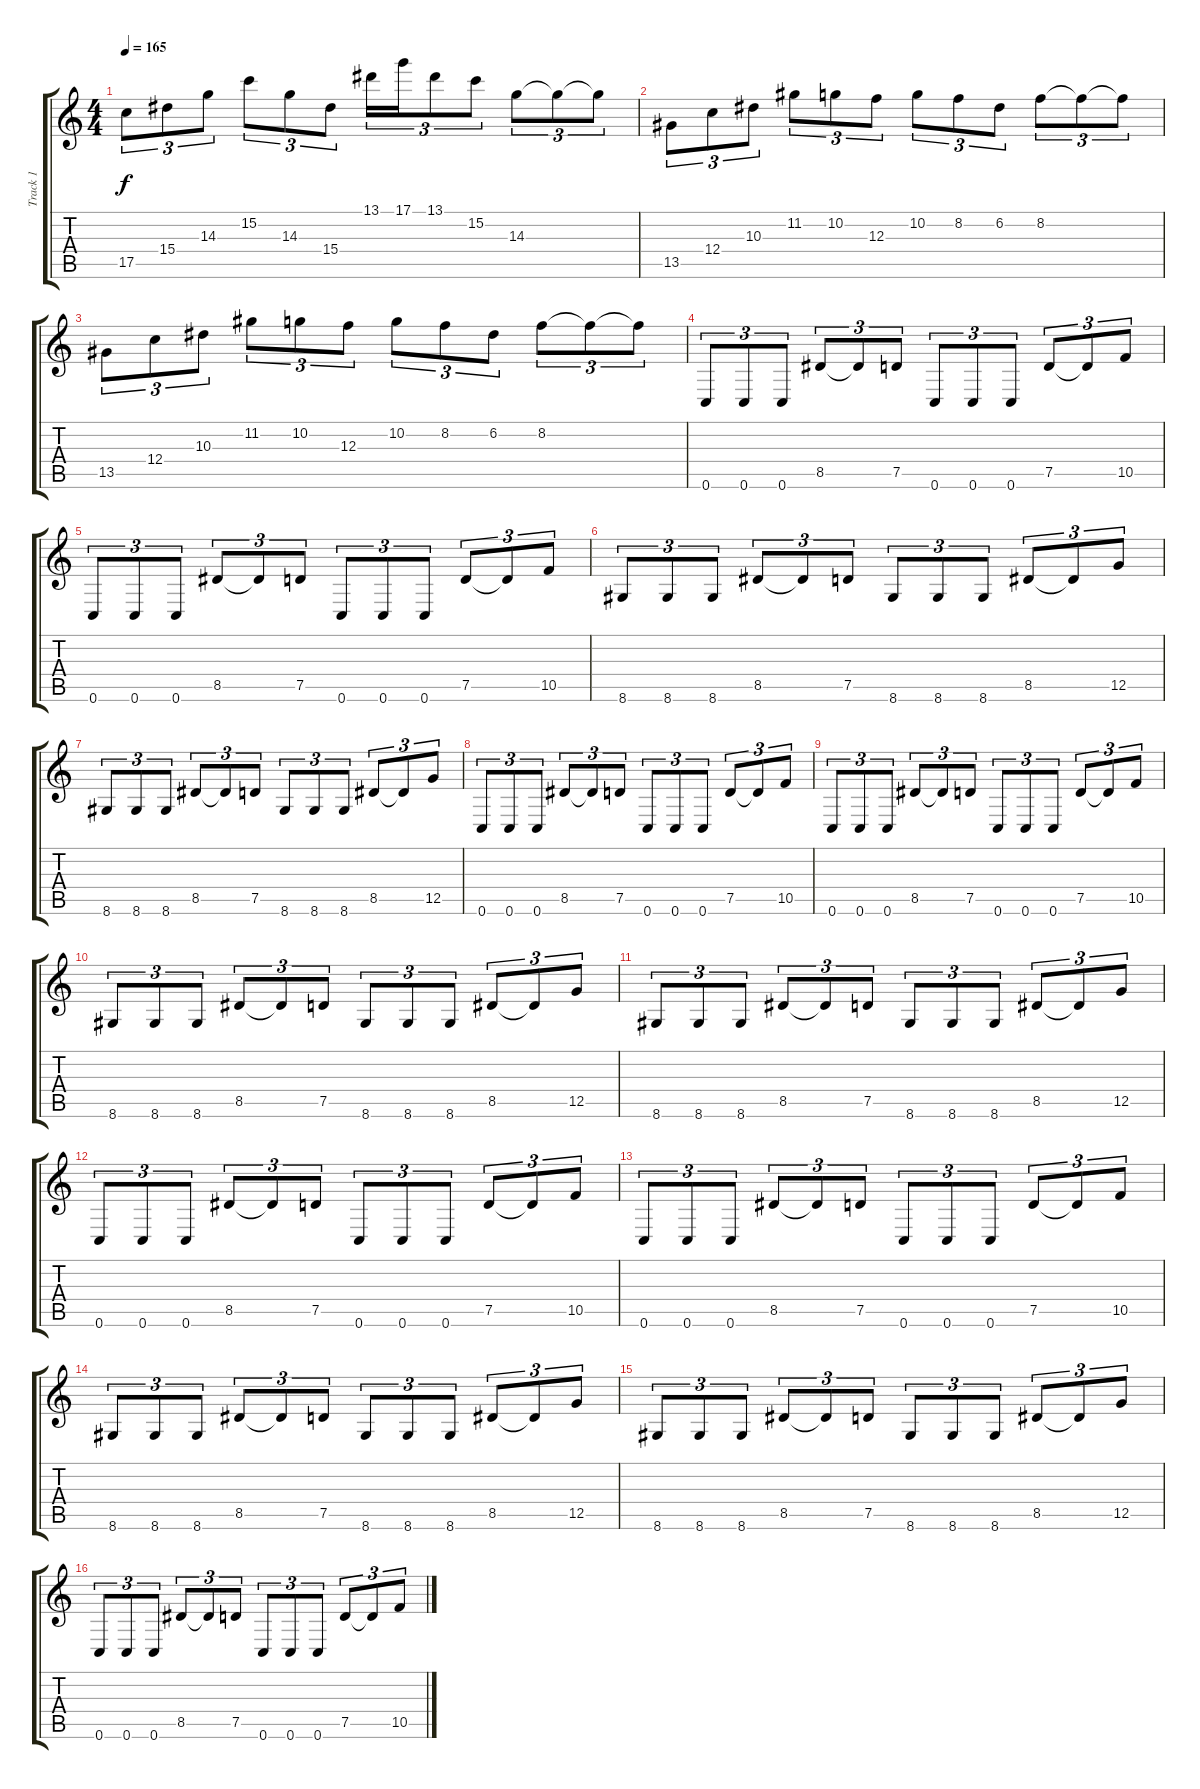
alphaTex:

\track ("Track 1" "Track 1") {instrument distortionguitar}
\staff {score tabs}
\tuning (D4 A3 F3 C3 G2 C2) {hide}
\ts (4 4)
\tempo 165
\clef g2
\ks c
17.5.8{tu (3 2) dy f} 15.4.8{tu (3 2)} 14.3.8{tu (3 2)} 15.2.8{tu (3 2)} 14.3.8{tu (3 2)} 15.4.8{tu (3 2)} 13.1.16{tu (3 2)} 17.1.16{tu (3 2)} 13.1.8{tu (3 2)} 15.2.8{tu (3 2)} 14.3.8{tu (3 2)} 14.3{t}.8{tu (3 2)} 14.3{t}.8{tu (3 2)} |
13.5.8{tu (3 2)} 12.4.8{tu (3 2)} 10.3.8{tu (3 2)} 11.2.8{tu (3 2)} 10.2.8{tu (3 2)} 12.3.8{tu (3 2)} 10.2.8{tu (3 2)} 8.2.8{tu (3 2)} 6.2.8{tu (3 2)} 8.2.8{tu (3 2)} 8.2{t}.8{tu (3 2)} 8.2{t}.8{tu (3 2)} |
13.5.8{tu (3 2)} 12.4.8{tu (3 2)} 10.3.8{tu (3 2)} 11.2.8{tu (3 2)} 10.2.8{tu (3 2)} 12.3.8{tu (3 2)} 10.2.8{tu (3 2)} 8.2.8{tu (3 2)} 6.2.8{tu (3 2)} 8.2.8{tu (3 2)} 8.2{t}.8{tu (3 2)} 8.2{t}.8{tu (3 2)} |
0.6.8{tu (3 2) instrument distortionguitar} 0.6.8{tu (3 2)} 0.6.8{tu (3 2)} 8.5.8{tu (3 2)} 8.5{t}.8{tu (3 2)} 7.5.8{tu (3 2)} 0.6.8{tu (3 2)} 0.6.8{tu (3 2)} 0.6.8{tu (3 2)} 7.5.8{tu (3 2)} 7.5{t}.8{tu (3 2)} 10.5.8{tu (3 2)} |
0.6.8{tu (3 2) instrument distortionguitar} 0.6.8{tu (3 2)} 0.6.8{tu (3 2)} 8.5.8{tu (3 2)} 8.5{t}.8{tu (3 2)} 7.5.8{tu (3 2)} 0.6.8{tu (3 2)} 0.6.8{tu (3 2)} 0.6.8{tu (3 2)} 7.5.8{tu (3 2)} 7.5{t}.8{tu (3 2)} 10.5.8{tu (3 2)} |
8.6.8{tu (3 2) instrument distortionguitar} 8.6.8{tu (3 2)} 8.6.8{tu (3 2)} 8.5.8{tu (3 2)} 8.5{t}.8{tu (3 2)} 7.5.8{tu (3 2)} 8.6.8{tu (3 2)} 8.6.8{tu (3 2)} 8.6.8{tu (3 2)} 8.5.8{tu (3 2)} 8.5{t}.8{tu (3 2)} 12.5.8{tu (3 2)} |
8.6.8{tu (3 2) instrument distortionguitar} 8.6.8{tu (3 2)} 8.6.8{tu (3 2)} 8.5.8{tu (3 2)} 8.5{t}.8{tu (3 2)} 7.5.8{tu (3 2)} 8.6.8{tu (3 2)} 8.6.8{tu (3 2)} 8.6.8{tu (3 2)} 8.5.8{tu (3 2)} 8.5{t}.8{tu (3 2)} 12.5.8{tu (3 2)} |
0.6.8{tu (3 2) instrument distortionguitar} 0.6.8{tu (3 2)} 0.6.8{tu (3 2)} 8.5.8{tu (3 2)} 8.5{t}.8{tu (3 2)} 7.5.8{tu (3 2)} 0.6.8{tu (3 2)} 0.6.8{tu (3 2)} 0.6.8{tu (3 2)} 7.5.8{tu (3 2)} 7.5{t}.8{tu (3 2)} 10.5.8{tu (3 2)} |
0.6.8{tu (3 2) instrument distortionguitar} 0.6.8{tu (3 2)} 0.6.8{tu (3 2)} 8.5.8{tu (3 2)} 8.5{t}.8{tu (3 2)} 7.5.8{tu (3 2)} 0.6.8{tu (3 2)} 0.6.8{tu (3 2)} 0.6.8{tu (3 2)} 7.5.8{tu (3 2)} 7.5{t}.8{tu (3 2)} 10.5.8{tu (3 2)} |
8.6.8{tu (3 2) instrument distortionguitar} 8.6.8{tu (3 2)} 8.6.8{tu (3 2)} 8.5.8{tu (3 2)} 8.5{t}.8{tu (3 2)} 7.5.8{tu (3 2)} 8.6.8{tu (3 2)} 8.6.8{tu (3 2)} 8.6.8{tu (3 2)} 8.5.8{tu (3 2)} 8.5{t}.8{tu (3 2)} 12.5.8{tu (3 2)} |
8.6.8{tu (3 2) instrument distortionguitar} 8.6.8{tu (3 2)} 8.6.8{tu (3 2)} 8.5.8{tu (3 2)} 8.5{t}.8{tu (3 2)} 7.5.8{tu (3 2)} 8.6.8{tu (3 2)} 8.6.8{tu (3 2)} 8.6.8{tu (3 2)} 8.5.8{tu (3 2)} 8.5{t}.8{tu (3 2)} 12.5.8{tu (3 2)} |
0.6.8{tu (3 2) instrument distortionguitar} 0.6.8{tu (3 2)} 0.6.8{tu (3 2)} 8.5.8{tu (3 2)} 8.5{t}.8{tu (3 2)} 7.5.8{tu (3 2)} 0.6.8{tu (3 2)} 0.6.8{tu (3 2)} 0.6.8{tu (3 2)} 7.5.8{tu (3 2)} 7.5{t}.8{tu (3 2)} 10.5.8{tu (3 2)} |
0.6.8{tu (3 2) instrument distortionguitar} 0.6.8{tu (3 2)} 0.6.8{tu (3 2)} 8.5.8{tu (3 2)} 8.5{t}.8{tu (3 2)} 7.5.8{tu (3 2)} 0.6.8{tu (3 2)} 0.6.8{tu (3 2)} 0.6.8{tu (3 2)} 7.5.8{tu (3 2)} 7.5{t}.8{tu (3 2)} 10.5.8{tu (3 2)} |
8.6.8{tu (3 2) instrument distortionguitar} 8.6.8{tu (3 2)} 8.6.8{tu (3 2)} 8.5.8{tu (3 2)} 8.5{t}.8{tu (3 2)} 7.5.8{tu (3 2)} 8.6.8{tu (3 2)} 8.6.8{tu (3 2)} 8.6.8{tu (3 2)} 8.5.8{tu (3 2)} 8.5{t}.8{tu (3 2)} 12.5.8{tu (3 2)} |
8.6.8{tu (3 2) instrument distortionguitar} 8.6.8{tu (3 2)} 8.6.8{tu (3 2)} 8.5.8{tu (3 2)} 8.5{t}.8{tu (3 2)} 7.5.8{tu (3 2)} 8.6.8{tu (3 2)} 8.6.8{tu (3 2)} 8.6.8{tu (3 2)} 8.5.8{tu (3 2)} 8.5{t}.8{tu (3 2)} 12.5.8{tu (3 2)} |
0.6.8{tu (3 2) instrument distortionguitar} 0.6.8{tu (3 2)} 0.6.8{tu (3 2)} 8.5.8{tu (3 2)} 8.5{t}.8{tu (3 2)} 7.5.8{tu (3 2)} 0.6.8{tu (3 2)} 0.6.8{tu (3 2)} 0.6.8{tu (3 2)} 7.5.8{tu (3 2)} 7.5{t}.8{tu (3 2)} 10.5.8{tu (3 2)}
